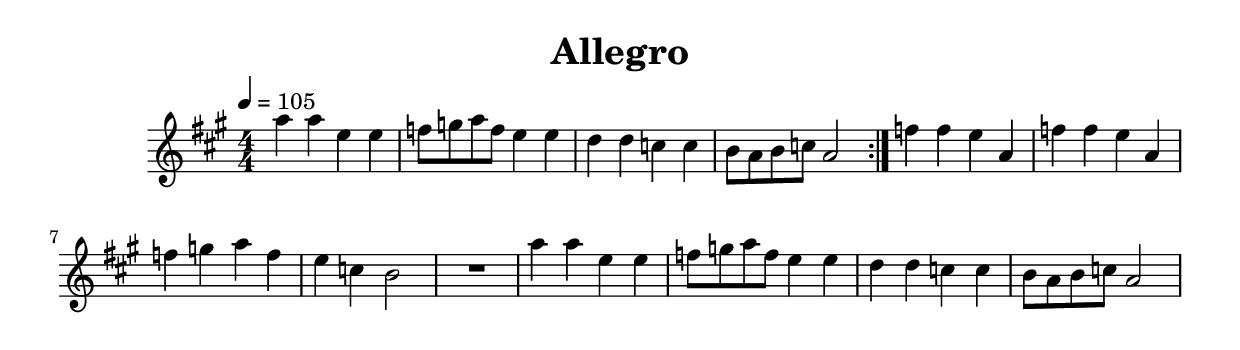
\header {
  title = "Allegro"
}

main = \relative g'' {
  a4 a e e |
  f8 g a f e4 e |
  d d c c |
  b8 a b c a2
}

\score {
  \relative g'' {
    \key a \major
    \tempo 4 = 105
    \numericTimeSignature
    \time 4/4

    \repeat "volta" 2 { \main }

    \relative g'' {
      f4 f e \relative c'' { a } |
      f f e \relative c'' { a } |
      f g a f |
      e c b2
    }

    R1

    \main
  }

  \layout {}
  \midi {}
}
